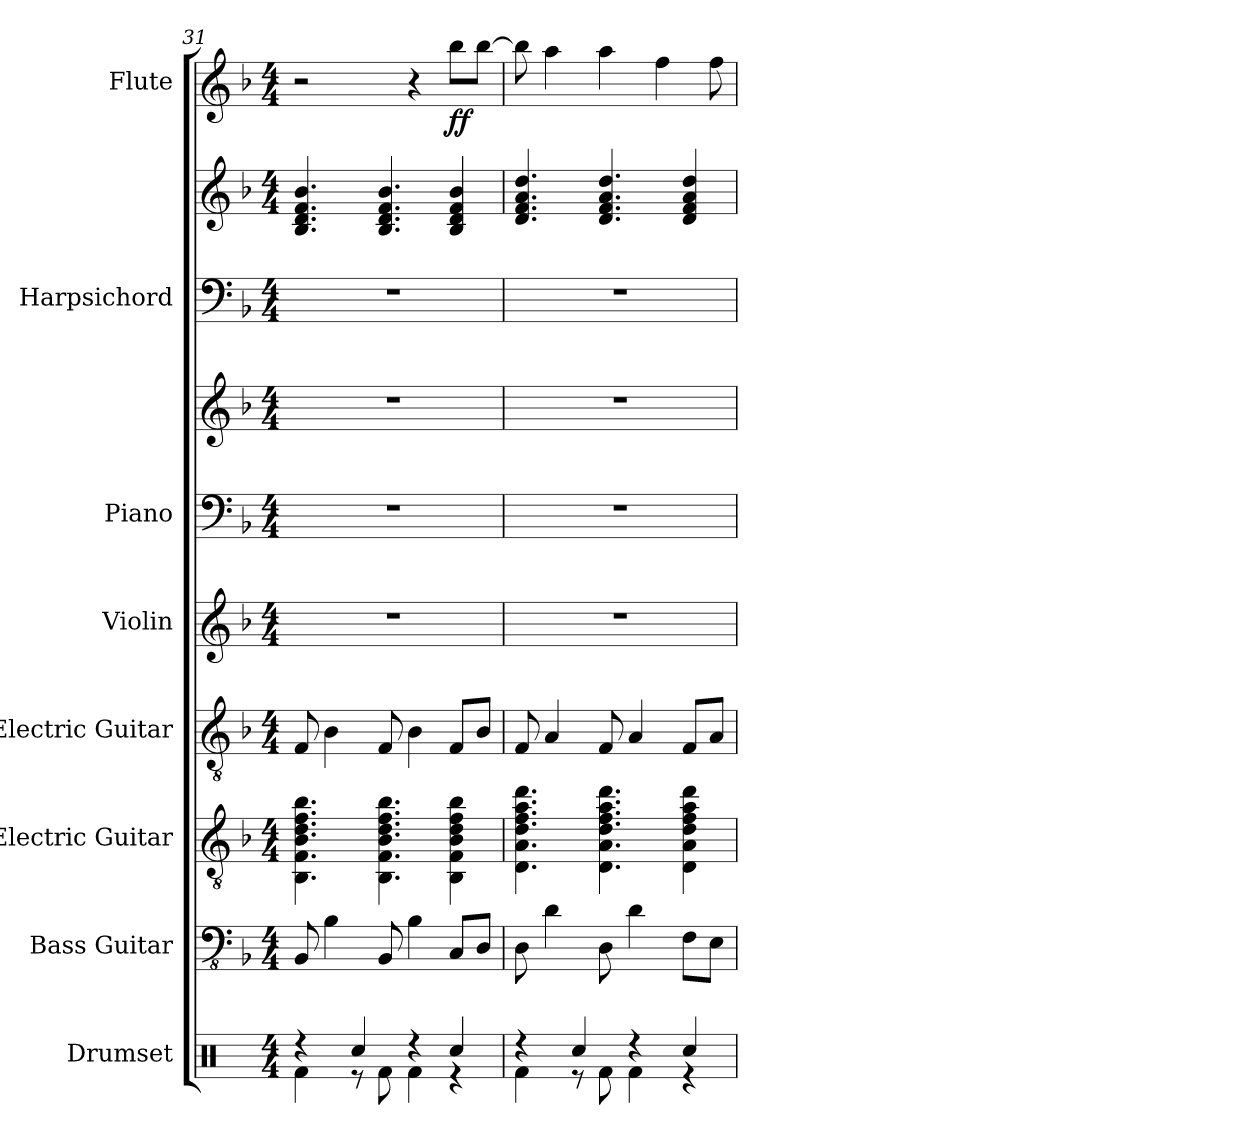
**kern	**kern	**kern	**kern	**kern	**kern	**kern	**kern	**kern	**kern	**dynam
*part8	*part7	*part6	*part5	*part4	*part3	*part3	*part2	*part2	*part1	*part1
*staff10	*staff9	*staff8	*staff7	*staff6	*staff5	*staff4	*staff3	*staff2	*staff1	*staff1
*I"Drumset	*I"Bass Guitar	*I"Electric Guitar	*I"Electric Guitar	*I"Violin	*I"Piano	*	*I"Harpsichord	*	*I"Flute	*
*I'Drs.	*I'B. Guit.	*I'El. Guit.	*I'El. Guit.	*I'Vln.	*I'Pno.	*	*I'Hch.	*	*I'Fl.	*
!!LO:PB:g=z
*clefX	*clefFv4	*clefGv2	*clefGv2	*clefG2	*clefF4	*clefG2	*clefF4	*clefG2	*clefG2	*
*k[]	*k[b-]	*k[b-]	*k[b-]	*k[b-]	*k[b-]	*k[b-]	*k[b-]	*k[b-]	*k[b-]	*
*M4/4	*M4/4	*M4/4	*M4/4	*M4/4	*M4/4	*M4/4	*M4/4	*M4/4	*M4/4	*
=31	=31	=31	=31	=31	=31	=31	=31	=31	=31	=31
*^	*	*	*	*	*	*	*	*	*	*
4r	4Rf\	8BBB-/	4.BB-\ 4.F\ 4.B-\ 4.d\ 4.f\ 4.b-\	8F/	1r	1r	1r	1r	4.B-/ 4.d/ 4.f/ 4.b-/	2r	.
.	.	4BB-\	.	4B-\	.	.	.	.	.	.	.
4Rcc/	8r	.	.	.	.	.	.	.	.	.	.
.	8Rf\	8BBB-/	4.BB-\ 4.F\ 4.B-\ 4.d\ 4.f\ 4.b-\	8F/	.	.	.	.	4.B-/ 4.d/ 4.f/ 4.b-/	.	.
4r	4Rf\	4BB-\	.	4B-\	.	.	.	.	.	4r	.
!	!	!	!	!	!	!	!	!	!	!	!LO:DY:b
4Rcc/	4r	8CC/L	4BB-\ 4F\ 4B-\ 4d\ 4f\ 4b-\	8F/L	.	.	.	.	4B-/ 4d/ 4f/ 4b-/	8bb-\L	ff
.	.	8DD/J	.	8B-/J	.	.	.	.	.	[8bb-\J	.
=32	=32	=32	=32	=32	=32	=32	=32	=32	=32	=32	=32
4r	4Rf\	8DD\	4.D\ 4.A\ 4.d\ 4.f\ 4.a\ 4.dd\	8F/	1r	1r	1r	1r	4.d/ 4.f/ 4.a/ 4.dd/	8bb-\]	.
.	.	4D\	.	4A/	.	.	.	.	.	4aa\	.
4Rcc/	8r	.	.	.	.	.	.	.	.	.	.
.	8Rf\	8DD\	4.D\ 4.A\ 4.d\ 4.f\ 4.a\ 4.dd\	8F/	.	.	.	.	4.d/ 4.f/ 4.a/ 4.dd/	4aa\	.
4r	4Rf\	4D\	.	4A/	.	.	.	.	.	.	.
.	.	.	.	.	.	.	.	.	.	4ff\	.
4Rcc/	4r	8FF\L	4D\ 4A\ 4d\ 4f\ 4a\ 4dd\	8F/L	.	.	.	.	4d/ 4f/ 4a/ 4dd/	.	.
.	.	8EE\J	.	8A/J	.	.	.	.	.	8ff\	.
*v	*v	*	*	*	*	*	*	*	*	*	*
=	=	=	=	=	=	=	=	=	=	=
*-	*-	*-	*-	*-	*-	*-	*-	*-	*-	*-
